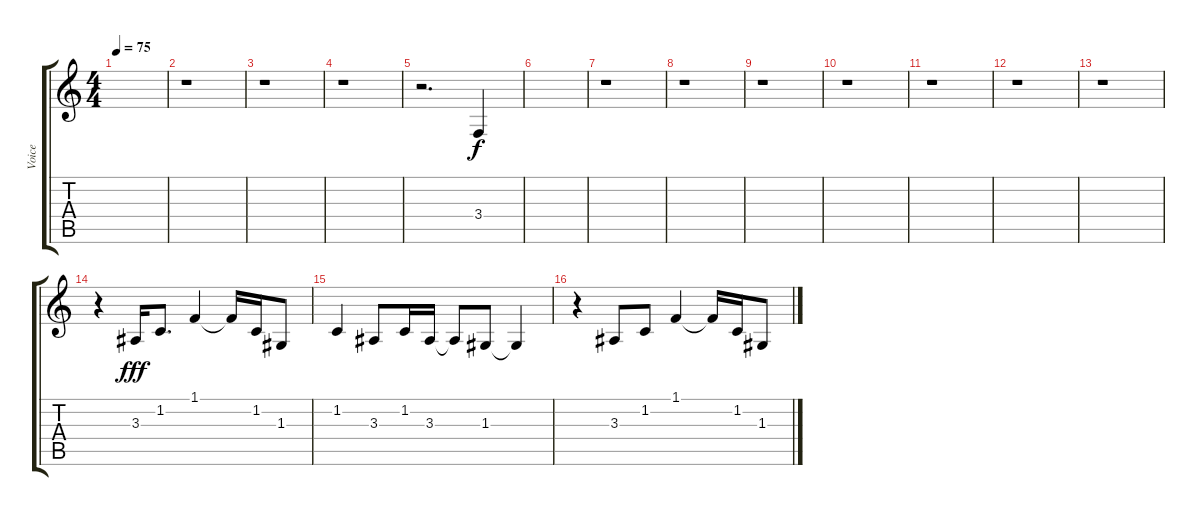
\track ("Voice" "Voice") {instrument accordion}
\staff {score tabs}
\tuning (E4 B3 G3 D3 A2 E2) {hide}
\ts (4 4)
\tempo 75
\clef g2
\ks c
|
r.1 |
r.1 |
r.1 |
r.2{d} 3.4.4 |
|
r.1 |
r.1 |
r.1 |
r.1 |
r.1 |
r.1 |
r.1 |
r.4 3.3.16{dy fff} 1.2.8{d} 1.1.4 1.1{t}.16 1.2.16 1.3.8 |
1.2.4 3.3.8 1.2.16 3.3.16 3.3{t}.8 1.3.8 1.3{t}.4 |
r.4 3.3.8 1.2.8 1.1.4 1.1{t}.16 1.2.16 1.3.8
